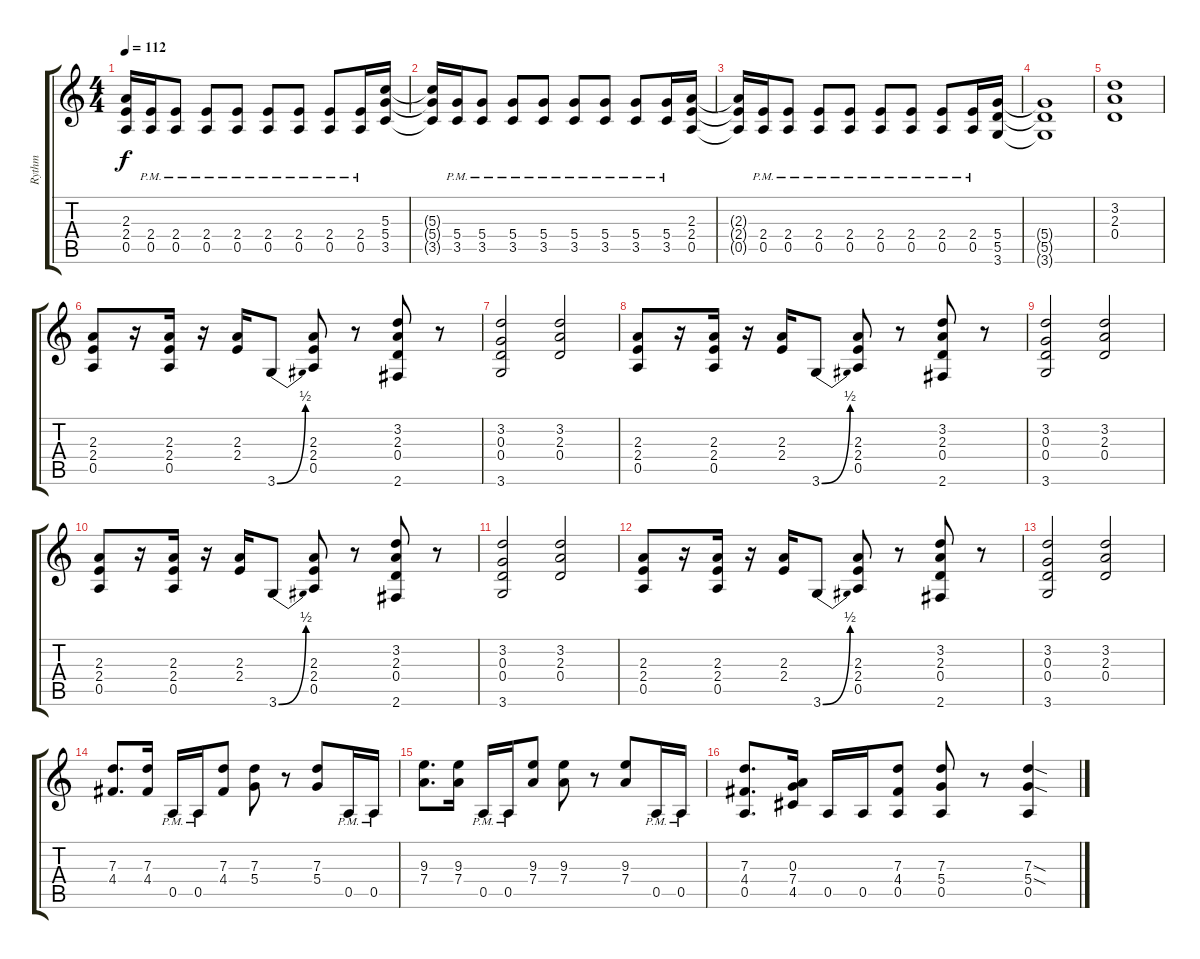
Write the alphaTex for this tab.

\track ("Rythm" "Rythm") {instrument electricguitarclean}
\staff {score tabs}
\tuning (E4 B3 G3 D3 A2 E2) {hide}
\ts (4 4)
\tempo 112
\clef g2
\ks c
(2.3{t} 2.4{t} 0.5{t}).16{dy f} (2.4{pm} 0.5{pm}).16 (2.4{pm} 0.5{pm}).8 (2.4{pm} 0.5{pm}).8 (2.4{pm} 0.5{pm}).8 (2.4{pm} 0.5{pm}).8 (2.4{pm} 0.5{pm}).8 (2.4{pm} 0.5{pm}).8 (2.4{pm} 0.5{pm}).16 (5.3 5.4 3.5).16 |
(5.3{t} 5.4{t} 3.5{t}).16 (5.4{pm} 3.5{pm}).16 (5.4{pm} 3.5{pm}).8 (5.4{pm} 3.5{pm}).8 (5.4{pm} 3.5{pm}).8 (5.4{pm} 3.5{pm}).8 (5.4{pm} 3.5{pm}).8 (5.4{pm} 3.5{pm}).8 (5.4{pm} 3.5{pm}).16 (2.3 2.4 0.5).16 |
(2.3{t} 2.4{t} 0.5{t}).16 (2.4{pm} 0.5{pm}).16 (2.4{pm} 0.5{pm}).8 (2.4{pm} 0.5{pm}).8 (2.4{pm} 0.5{pm}).8 (2.4{pm} 0.5{pm}).8 (2.4{pm} 0.5{pm}).8 (2.4{pm} 0.5{pm}).8 (2.4{pm} 0.5{pm}).16 (5.4 5.5 3.6).16 |
(5.4{t} 5.5{t} 3.6{t}).1 |
(3.2 2.3 0.4).1 |
(2.3 2.4 0.5).8 r.16 (2.3 2.4 0.5).16 r.16 (2.3 2.4).16 3.6{be (bend 0 0 60 2)}.8 (2.3 2.4 0.5).8 r.8 (3.2 2.3 0.4 2.6).8 r.8 |
(3.2 0.3 0.4 3.6).2 (3.2 2.3 0.4).2 |
(2.3 2.4 0.5).8 r.16 (2.3 2.4 0.5).16 r.16 (2.3 2.4).16 3.6{be (bend 0 0 60 2)}.8 (2.3 2.4 0.5).8 r.8 (3.2 2.3 0.4 2.6).8 r.8 |
(3.2 0.3 0.4 3.6).2 (3.2 2.3 0.4).2 |
(2.3 2.4 0.5).8 r.16 (2.3 2.4 0.5).16 r.16 (2.3 2.4).16 3.6{be (bend 0 0 60 2)}.8 (2.3 2.4 0.5).8 r.8 (3.2 2.3 0.4 2.6).8 r.8 |
(3.2 0.3 0.4 3.6).2 (3.2 2.3 0.4).2 |
(2.3 2.4 0.5).8 r.16 (2.3 2.4 0.5).16 r.16 (2.3 2.4).16 3.6{be (bend 0 0 60 2)}.8 (2.3 2.4 0.5).8 r.8 (3.2 2.3 0.4 2.6).8 r.8 |
(3.2 0.3 0.4 3.6).2 (3.2 2.3 0.4).2 |
(7.3 4.4).8{d} (7.3 4.4).16 0.5{pm}.16 0.5{pm}.16 (7.3 4.4).8 (7.3 5.4).8 r.8 (7.3 5.4).8 0.5{pm}.16 0.5{pm}.16 |
(9.3 7.4).8{d} (9.3 7.4).16 0.5{pm}.16 0.5{pm}.16 (9.3 7.4).8 (9.3 7.4).8 r.8 (9.3 7.4).8 0.5{pm}.16 0.5{pm}.16 |
(7.3 4.4 0.5).8{d} (0.3 7.4 4.5).16 0.5.16 0.5.16 (7.3 4.4 0.5).8 (7.3 5.4 0.5).8 r.8 (7.3{sod} 5.4{sod} 0.5).4
